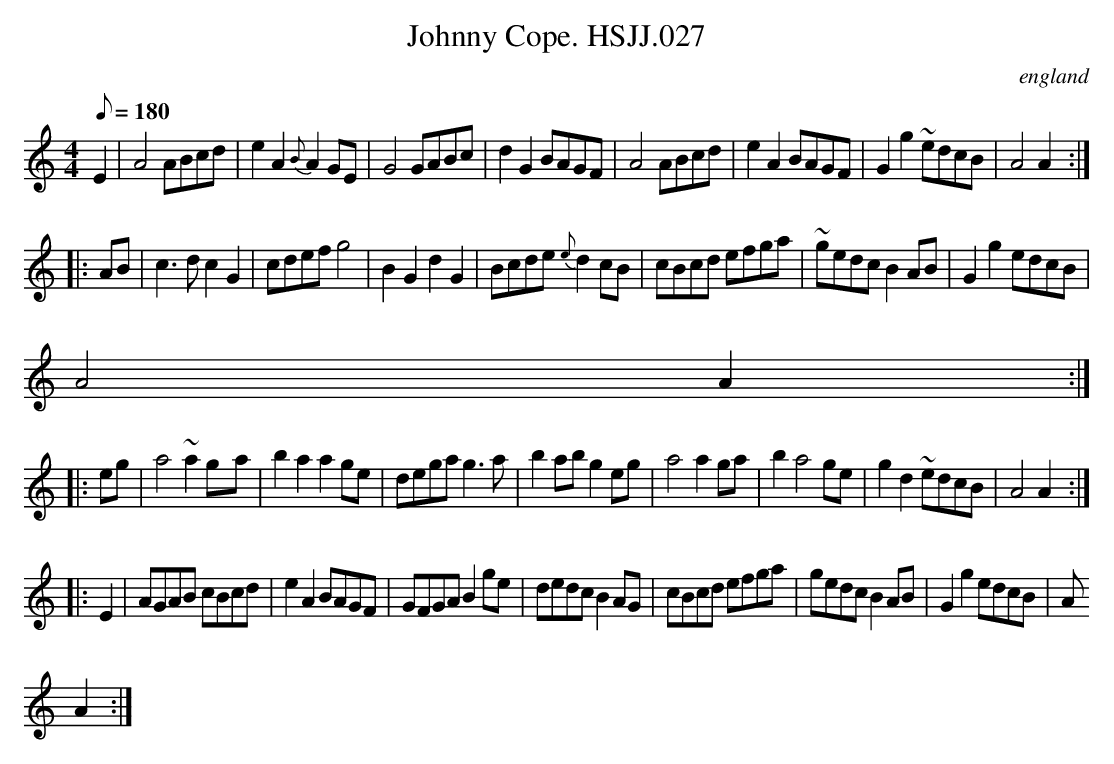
X:1
T:Johnny Cope. HSJJ.027
O:england
M:4/4
L:1/8
Q:180
K:C
E2|A4ABcd|e2A2{B}A2GE|G4GABc|d2G2BAGF|A4ABcd|e2A2BAGF|G2g2~edcB|A4A2:|
|:AB|c3dc2G2|cdefg4|B2G2d2G2|Bcde {e}d2cB|cBcd efga|~gedcB2AB|G2g2edcB|
A4A2:|
|:eg|a4~a2g-a|b2a2a2ge|degag3a|b2abg2eg|a4a2ga|b2a4ge|g2d2~edcB|A4A2:|
|:E2|AGAB cBcd|e2A2BAGF|GFGAB2ge|dedcB2AG|cBcd efga|gedcB2AB|G2g2edcB|A
4A2:|]
